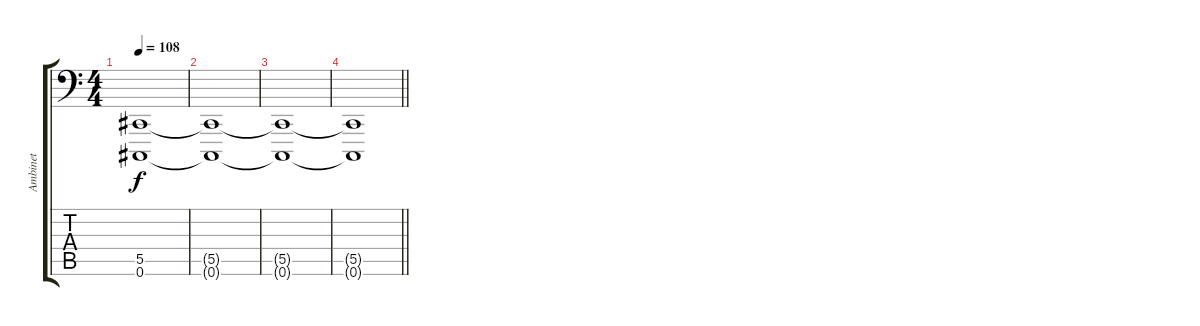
\track ("Ambinet" "Ambinet") {instrument stringensemble1}
\staff {score tabs}
\tuning (Eb3 Bb2 Gb2 Db2 Ab1 Db1) {hide}
\ts (4 4)
\tempo 108
\clef f4
\ks c
(5.5 0.6).1{dy f} |
(5.5{t} 0.6{t}).1 |
(5.5{t} 0.6{t}).1 |
\barLineRight lightlight
(5.5{t} 0.6{t}).1
